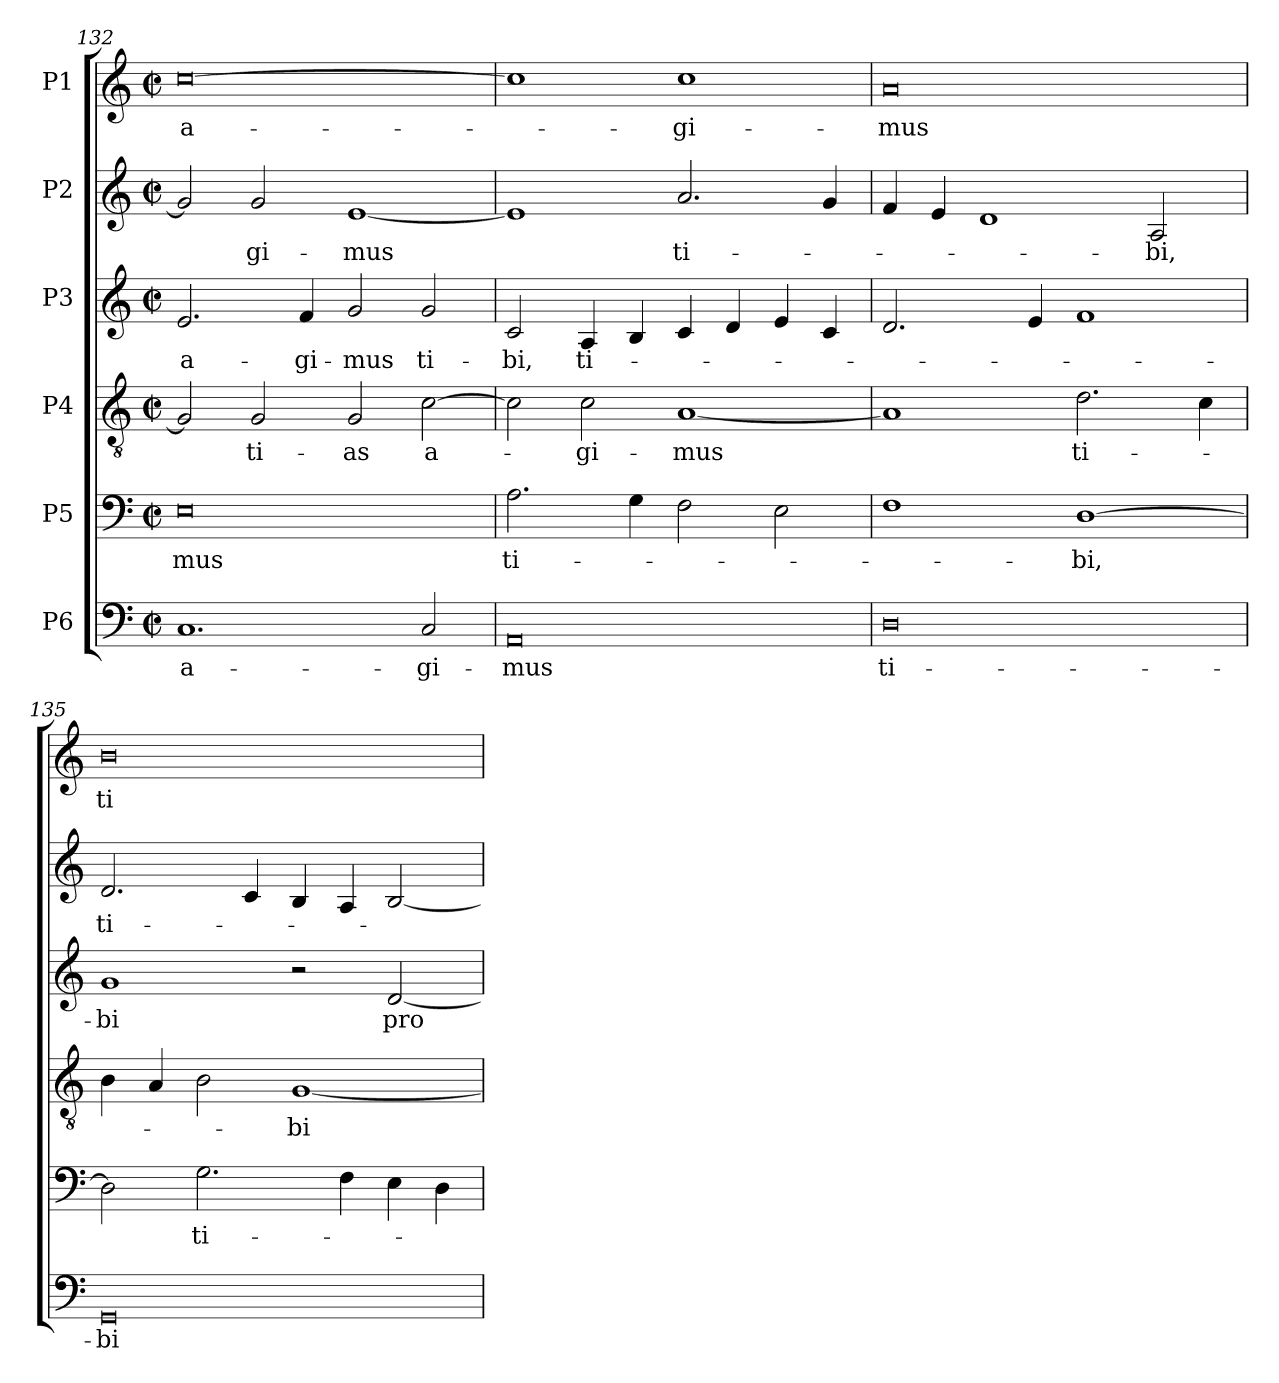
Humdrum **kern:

**kern	**text	**kern	**text	**kern	**text	**kern	**text	**kern	**text	**kern	**text
*part6	*part6	*part5	*part5	*part4	*part4	*part3	*part3	*part2	*part2	*part1	*part1
*staff6	*staff6	*staff5	*staff5	*staff4	*staff4	*staff3	*staff3	*staff2	*staff2	*staff1	*staff1
*I"P6	*	*I"P5	*	*I"P4	*	*I"P3	*	*I"P2	*	*I"P1	*
*clefF4	*	*clefF4	*	*clefGv2	*	*clefG2	*	*clefG2	*	*clefG2	*
*	*	*	*	*ITrd7c12	*	*	*	*	*	*	*
*k[]	*	*k[]	*	*k[]	*	*k[]	*	*k[]	*	*k[]	*
*C:	*	*C:	*	*C:	*	*C:	*	*C:	*	*C:	*
*M2/2	*	*M2/2	*	*M2/2	*	*M2/2	*	*M2/2	*	*M2/2	*
*met(c|)	*	*met(c|)	*	*met(c|)	*	*met(c|)	*	*met(c|)	*	*met(c|)	*
=132	=132	=132	=132	=132	=132	=132	=132	=132	=132	=132	=132
!	!LO:LY:b:color=#000000	!	!	!	!	!	!	!	!	!	!
!	!	!	!LO:LY:b:color=#000000	!	!	!	!	!	!	!	!
!	!	!	!	!	!	!	!LO:LY:b:color=#000000	!	!	!	!
!	!	!	!	!	!	!	!	!	!	!	!LO:LY:b:color=#000000
1.Ci	a-	0Ei	-mus	2GGi/]	.	2.ei/	a-	2gi/]	.	[0cci	a-
!	!	!	!	!	!LO:LY:b:color=#000000	!	!	!	!	!	!
!	!	!	!	!	!	!	!	!	!LO:LY:b:color=#000000	!	!
.	.	.	.	2GGi/	-ti-	.	.	2gi/	-gi-	.	.
!	!	!	!	!	!	!	!LO:LY:b:color=#000000	!	!	!	!
.	.	.	.	.	.	4fi/	-gi-	.	.	.	.
!	!	!	!	!	!LO:LY:b:color=#000000	!	!	!	!	!	!
!	!	!	!	!	!	!	!LO:LY:b:color=#000000	!	!	!	!
!	!	!	!	!	!	!	!	!	!LO:LY:b:color=#000000	!	!
.	.	.	.	2GGi/	-as	2gi/	-mus	[1ei	-mus	.	.
!	!LO:LY:b:color=#000000	!	!	!	!	!	!	!	!	!	!
!	!	!	!	!	!LO:LY:b:color=#000000	!	!	!	!	!	!
!	!	!	!	!	!	!	!LO:LY:b:color=#000000	!	!	!	!
2Ci/	-gi-	.	.	[2Ci\	a-	2gi/	ti-	.	.	.	.
=133	=133	=133	=133	=133	=133	=133	=133	=133	=133	=133	=133
!	!LO:LY:b:color=#000000	!	!	!	!	!	!	!	!	!	!
!	!	!	!LO:LY:b:color=#000000	!	!	!	!	!	!	!	!
!	!	!	!	!	!	!	!LO:LY:b:color=#000000	!	!	!	!
0AAi	-mus	2.Ai\	ti-	2Ci\]	.	2ci/	-bi,	1ei]	.	1cci]	.
!	!	!	!	!	!LO:LY:b:color=#000000	!	!	!	!	!	!
!	!	!	!	!	!	!	!LO:LY:b:color=#000000	!	!	!	!
.	.	.	.	2Ci\	-gi-	4Ai/	ti-	.	.	.	.
.	.	4Gi\	.	.	.	4Bi/	.	.	.	.	.
!	!	!	!	!	!LO:LY:b:color=#000000	!	!	!	!	!	!
!	!	!	!	!	!	!	!	!	!LO:LY:b:color=#000000	!	!
!	!	!	!	!	!	!	!	!	!	!	!LO:LY:b:color=#000000
.	.	2Fi\	.	[1AAi	-mus	4ci/	.	2.ai/	ti-	1cci	-gi-
.	.	.	.	.	.	4di/	.	.	.	.	.
.	.	2Ei\	.	.	.	4ei/	.	.	.	.	.
.	.	.	.	.	.	4ci/	.	4gi/	.	.	.
=134	=134	=134	=134	=134	=134	=134	=134	=134	=134	=134	=134
!	!LO:LY:b:color=#000000	!	!	!	!	!	!	!	!	!	!
!	!	!	!	!	!	!	!	!	!	!	!LO:LY:b:color=#000000
0Di	ti-	1Fi	.	1AAi]	.	2.di/	.	4fi/	.	0ai	-mus
.	.	.	.	.	.	.	.	4ei/	.	.	.
.	.	.	.	.	.	.	.	1di	.	.	.
.	.	.	.	.	.	4ei/	.	.	.	.	.
!	!	!	!LO:LY:b:color=#000000	!	!	!	!	!	!	!	!
!	!	!	!	!	!LO:LY:b:color=#000000	!	!	!	!	!	!
.	.	[1Di	-bi,	2.Di\	ti-	1fi	.	.	.	.	.
!	!	!	!	!	!	!	!	!	!LO:LY:b:color=#000000	!	!
.	.	.	.	.	.	.	.	2Ai/	-bi,	.	.
.	.	.	.	4Ci\	.	.	.	.	.	.	.
=135	=135	=135	=135	=135	=135	=135	=135	=135	=135	=135	=135
!	!LO:LY:b:color=#000000	!	!	!	!	!	!	!	!	!	!
!	!	!	!	!	!	!	!LO:LY:b:color=#000000	!	!	!	!
!	!	!	!	!	!	!	!	!	!LO:LY:b:color=#000000	!	!
!	!	!	!	!	!	!	!	!	!	!	!LO:LY:b:color=#000000
0GGi	-bi	2Di\]	.	4BBi\	.	1gi	-bi	2.di/	ti-	0bi	ti-
.	.	.	.	4AAi/	.	.	.	.	.	.	.
!	!	!	!LO:LY:b:color=#000000	!	!	!	!	!	!	!	!
.	.	2.Gi\	ti-	2BBi\	.	.	.	.	.	.	.
.	.	.	.	.	.	.	.	4ci/	.	.	.
!	!	!	!	!	!LO:LY:b:color=#000000	!	!	!	!	!	!
.	.	.	.	[1GGi	-bi	2r	.	4Bi/	.	.	.
.	.	4Fi\	.	.	.	.	.	4Ai/	.	.	.
!	!	!	!	!	!	!	!LO:LY:b:color=#000000	!	!	!	!
.	.	4Ei\	.	.	.	[2di/	pro-	[2Bi/	.	.	.
.	.	4Di\	.	.	.	.	.	.	.	.	.
=	=	=	=	=	=	=	=	=	=	=	=
*-	*-	*-	*-	*-	*-	*-	*-	*-	*-	*-	*-
